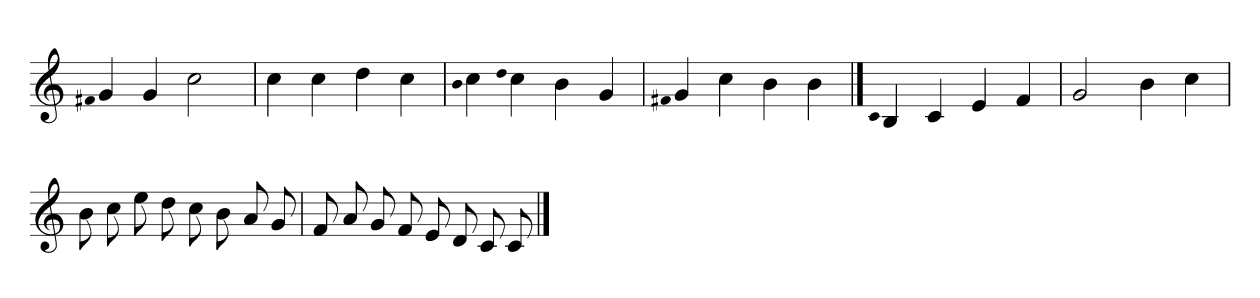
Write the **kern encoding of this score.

**kern
*part1
*staff1
=1
qf#X
4g
4g
2cc
=
4cc
4cc
4dd
4cc
=
qb
4cc
qdd
4cc
4b
4g
=
qf#X
4g
4cc
4b
4b
==2
qc
4B
4c
4e
4f
=
2g
4b
4cc
=
8b
8cc
8ee
8dd
8cc
8b
8a
8g
=
8f
8a
8g
8f
8e
8d
8c
8c
==
*-
